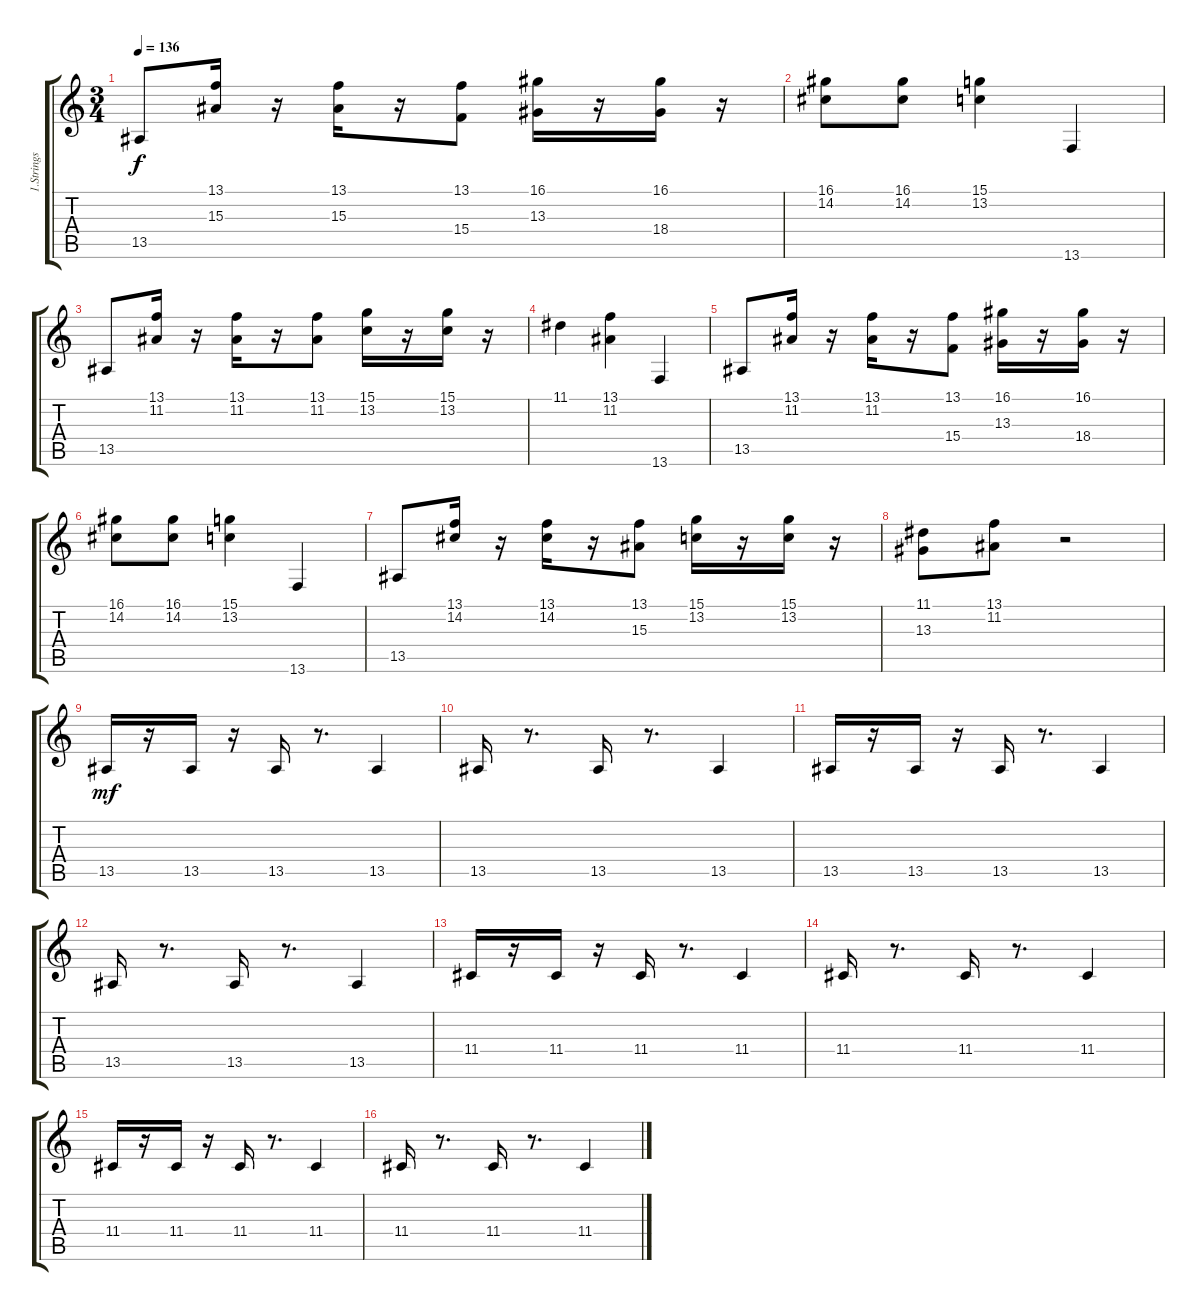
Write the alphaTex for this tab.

\track ("1.Strings" "1.Strings") {instrument stringensemble1}
\staff {score tabs}
\tuning (E4 B3 G3 D3 A2 E2) {hide}
\ts (3 4)
\tempo 136
\clef g2
\ks c
13.5.8{dy f instrument stringensemble1} (13.1 15.3).16 r.16 (13.1 15.3).16 r.16 (13.1 15.4).8 (16.1 13.3).16 r.16 (16.1 18.4).16 r.16 |
(16.1 14.2).8 (16.1 14.2).8 (15.1 13.2).4 13.6.4 |
13.5.8 (13.1 11.2).16 r.16 (13.1 11.2).16 r.16 (13.1 11.2).8 (15.1 13.2).16 r.16 (15.1 13.2).16 r.16 |
11.1.4 (13.1 11.2).4 13.6.4 |
13.5.8 (13.1 11.2).16 r.16 (13.1 11.2).16 r.16 (13.1 15.4).8 (16.1 13.3).16 r.16 (16.1 18.4).16 r.16 |
(16.1 14.2).8 (16.1 14.2).8 (15.1 13.2).4 13.6.4 |
13.5.8 (13.1 14.2).16 r.16 (13.1 14.2).16 r.16 (13.1 15.3).8 (15.1 13.2).16 r.16 (15.1 13.2).16 r.16 |
(11.1 13.3).8 (13.1 11.2).8 r.2 |
13.5.16{dy mf} r.16 13.5.16 r.16 13.5.16 r.8{d} 13.5.4 |
13.5.16 r.8{d} 13.5.16 r.8{d} 13.5.4 |
13.5.16 r.16 13.5.16 r.16 13.5.16 r.8{d} 13.5.4 |
13.5.16 r.8{d} 13.5.16 r.8{d} 13.5.4 |
11.4.16 r.16 11.4.16 r.16 11.4.16 r.8{d} 11.4.4 |
11.4.16 r.8{d} 11.4.16 r.8{d} 11.4.4 |
11.4.16 r.16 11.4.16 r.16 11.4.16 r.8{d} 11.4.4 |
11.4.16 r.8{d} 11.4.16 r.8{d} 11.4.4
